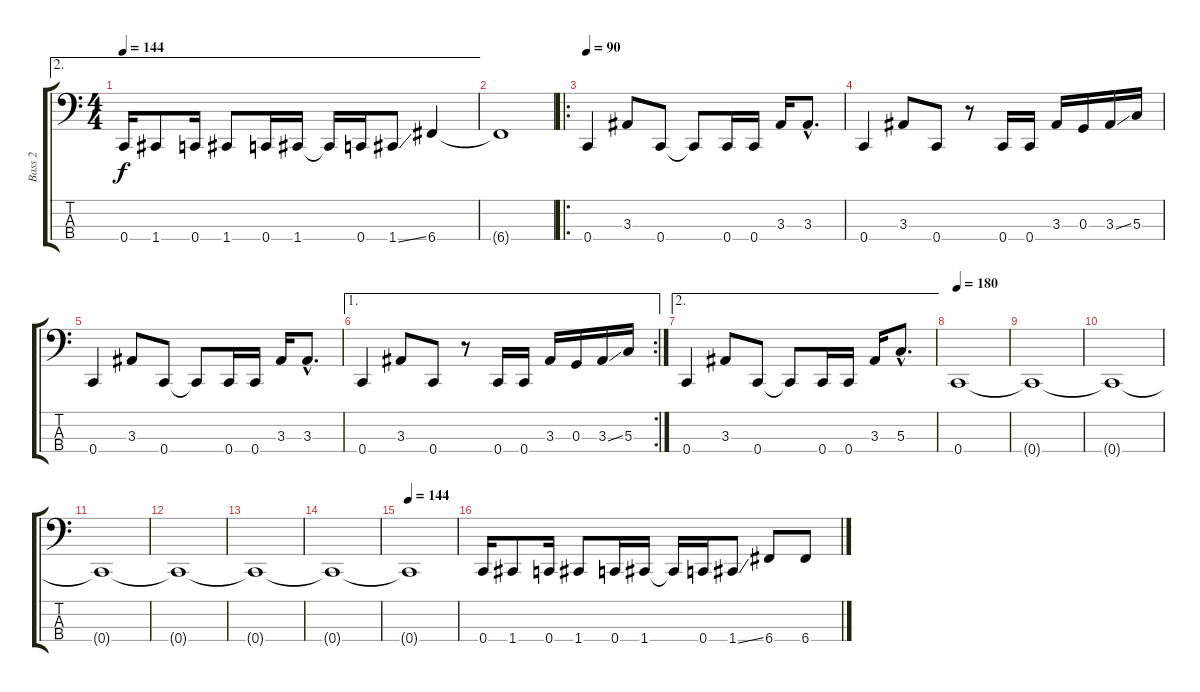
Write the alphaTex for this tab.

\track ("Bass 2" "Bass 2") {instrument electricbasspick}
\staff {score tabs}
\tuning (F2 C2 G1 C1) {hide}
\ae 2
\ts (4 4)
\tempo 144
\clef f4
\ks c
0.4.16{dy f} 1.4.8 0.4.16 1.4.8 0.4.16 1.4.16 1.4{t}.16 0.4.16 1.4{ss}.8 6.4.4 |
6.4{t}.1 |
\ro
\tempo 90
0.4.4 3.3.8 0.4.8 0.4{t}.8 0.4.16 0.4.16 3.3.16 3.3{hac}.8{d} |
0.4.4 3.3.8 0.4.8 r.8 0.4.16 0.4.16 3.3.16 0.3.16 3.3{ss}.16 5.3.16 |
0.4.4 3.3.8 0.4.8 0.4{t}.8 0.4.16 0.4.16 3.3.16 3.3{hac}.8{d} |
\ae 1
\rc 2
0.4.4 3.3.8 0.4.8 r.8 0.4.16 0.4.16 3.3.16 0.3.16 3.3{ss}.16 5.3.16 |
\ae 2
0.4.4 3.3.8 0.4.8 0.4{t}.8 0.4.16 0.4.16 3.3.16 5.3{hac}.8{d} |
\tempo 180
0.4.1 |
0.4{t}.1 |
0.4{t}.1 |
0.4{t}.1 |
0.4{t}.1 |
0.4{t}.1 |
0.4{t}.1 |
\tempo 144
0.4{t}.1 |
0.4.16 1.4.8 0.4.16 1.4.8 0.4.16 1.4.16 1.4{t}.16 0.4.16 1.4{ss}.8 6.4.8 6.4.8
